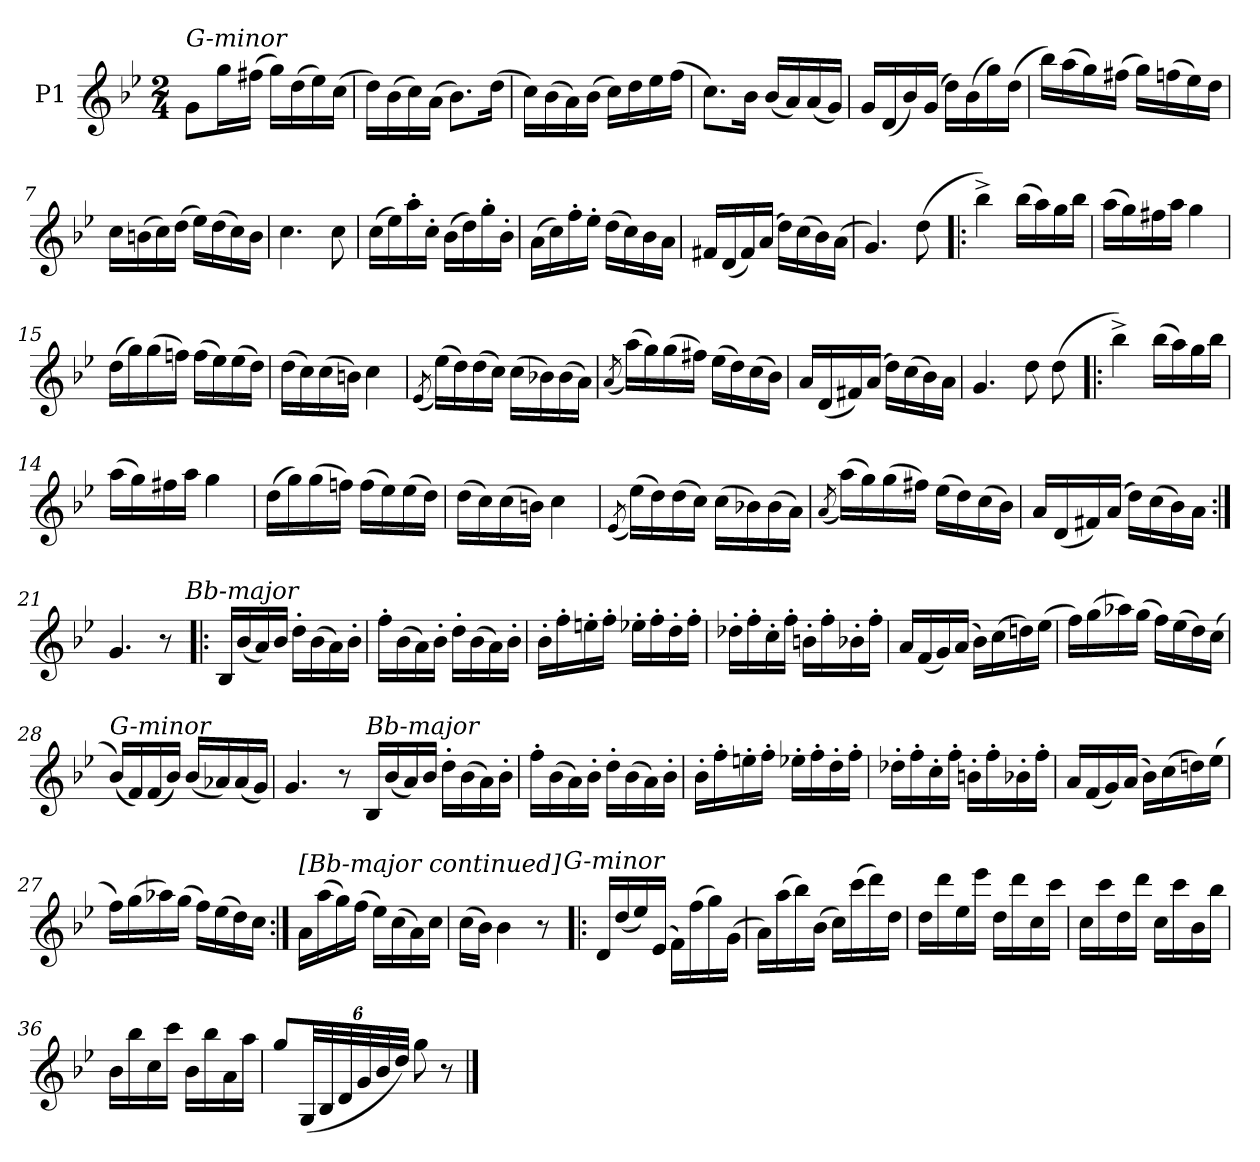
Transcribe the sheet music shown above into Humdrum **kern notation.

**kern
*part1
*staff1
*I"P1
*clefG2
*k[b-e-]
*g:
*M2/4
=1
!LO:TX:a:i:t=G-minor
8gL
16ggL
(16ff#XJJ
16ggLL)
(16dd
16ee-)
(16ccJJ
=2
16ddLL)
(16b-
16cc)
(16aJJ
8.b-L)
(16ddJk
=3
16ccLL)
(16b-
16a)
(16b-JJ
16ccLL)
16dd
16ee-
(16ffJJ
=4
8.ccL)
16b-Jk
(16b-LL
16a)
(16a
16gJJ)
=5
16gLL
(16d
16b-)
(16gJJ
16ddLL)
(16b-
16gg)
(16ddJJ
=6
16bb-LL)
(16aa
16gg)
(16ff#XJJ
16ggLL)
(16ffn
16ee-)
16ddJJ
=7
16ccLL
(16bn
16cc)
(16ddJJ
16ee-LL)
(16dd
16cc)
16bJJ
=8
4.cc
8cc
=9
(16ccLL
16ee-)
16aa'
16cc'JJ
(16b-LL
16dd)
16gg'
16b-'JJ
=10
(16aLL
16cc)
16ff'
16ee-'JJ
(16ddLL
16cc)
16b-
16aJJ
=11
16f#XLL
(16d
16f#)
(16aJJ
16ddLL)
(16cc
16b-)
(16aJJ
=12
4.g)
(8dd
=13!|:
4bb-^)
(16bb-LL
16aa)
16gg
16bb-JJ
=14
(16aaLL
16gg)
16ff#X
16aaJJ
4gg
=15
(16ddLL
16gg)
(16gg
16ffnJJ)
(16ffLL
16ee-)
(16ee-
16ddJJ)
=16
(16ddLL
16cc)
(16cc
16bnJJ)
4cc
=17
(8qe-/
(16ee-LL)
16dd)
(16dd
16ccJJ)
(16ccLL
16b-X)
(16b-
16aJJ)
=18
(8qa/
(16aaLL)
16gg)
(16gg
16ff#XJJ)
(16ee-LL
16dd)
(16cc
16b-JJ)
=19
16aLL
(16d
16f#X)
(16aJJ
16ddLL)
(16cc
16b-)
16aJJ
=20
4.g
8dd
(8dd
=13!|:
4bb-^)
(16bb-LL
16aa)
16gg
16bb-JJ
=14
(16aaLL
16gg)
16ff#X
16aaJJ
4gg
=15
(16ddLL
16gg)
(16gg
16ffnJJ)
(16ffLL
16ee-)
(16ee-
16ddJJ)
=16
(16ddLL
16cc)
(16cc
16bnJJ)
4cc
=17
(8qe-/
(16ee-LL)
16dd)
(16dd
16ccJJ)
(16ccLL
16b-X)
(16b-
16aJJ)
=18
(8qa/
(16aaLL)
16gg)
(16gg
16ff#XJJ)
(16ee-LL
16dd)
(16cc
16b-JJ)
=19
16aLL
(16d
16f#X)
(16aJJ
16ddLL)
(16cc
16b-)
16aJJ
=21:|!
4.g
8r
!LO:TX:a:i:t=Bb-major
=22!|:
16B-LL
(16b-
16a)
16b-JJ
16dd'LL
(16b-
16a)
16b-'JJ
=23
16ff'LL
(16b-
16a)
16b-'JJ
16dd'LL
(16b-
16a)
16b-'JJ
=24
16b-'LL
16ff'
16een'
16ff'JJ
16ee-X'LL
16ff'
16dd'
16ff'JJ
=25
16dd-X'LL
16ff'
16cc'
16ff'JJ
16bn'LL
16ff'
16b-X'
16ff'JJ
=26
16aLL
(16f
16g)
(16aJJ
16b-LL)
(16cc
16ddn)
(16ee-JJ
=27
16ffLL)
(16gg
16aa-X)
(16ggJJ
16ffLL)
(16ee-
16dd)
(16ccJJ
=28
!LO:TX:a:i:t=G-minor
(16b-LL)
16f)
(16f
16b-JJ)
(16b-LL
16a-X)
(16a-
16gJJ)
=29
4.g
8r
!LO:TX:a:i:t=Bb-major
16B-LL
(16b-
16a)
16b-JJ
16dd'LL
(16b-
16a)
16b-'JJ
=23
16ff'LL
(16b-
16a)
16b-'JJ
16dd'LL
(16b-
16a)
16b-'JJ
=24
16b-'LL
16ff'
16een'
16ff'JJ
16ee-X'LL
16ff'
16dd'
16ff'JJ
=25
16dd-X'LL
16ff'
16cc'
16ff'JJ
16bn'LL
16ff'
16b-X'
16ff'JJ
=26
16aLL
(16f
16g)
(16aJJ
16b-LL)
(16cc
16ddn)
(16ee-JJ
=27
16ffLL)
(16gg
16aa-X)
(16ggJJ
16ffLL)
(16ee-
16dd)
16ccJJ
=30:|!
!LO:TX:a:i:t=[Bb-major continued]
16aLL
(16aa
16gg)
(16ffJJ
16ee-LL)
(16cc
16a)
16ccJJ
=31
(16ccLL
16b-JJ)
4b-
8r
!LO:TX:a:i:t=G-minor
=32!|:
16dLL
(16dd
16ee-)
(16e-JJ
16fLL)
(16ff
16gg)
(16gJJ
=33
16aLL)
(16aa
16bb-)
(16b-JJ
16ccLL)
(16ccc
16ddd)
16ddJJ
=34
16ddLL
16ddd
16ee-
16eee-JJ
16ddLL
16ddd
16cc
16cccJJ
=35
16ccLL
16ccc
16dd
16dddJJ
16ccLL
16ccc
16b-
16bb-JJ
=36
16b-LL
16bb-
16cc
16cccJJ
16b-LL
16bb-
16a
16aaJJ
=37
8ggL
(48GLL
48B-
48d
48g
48b-
48ddJJJ)
8gg
8r
==
*-
